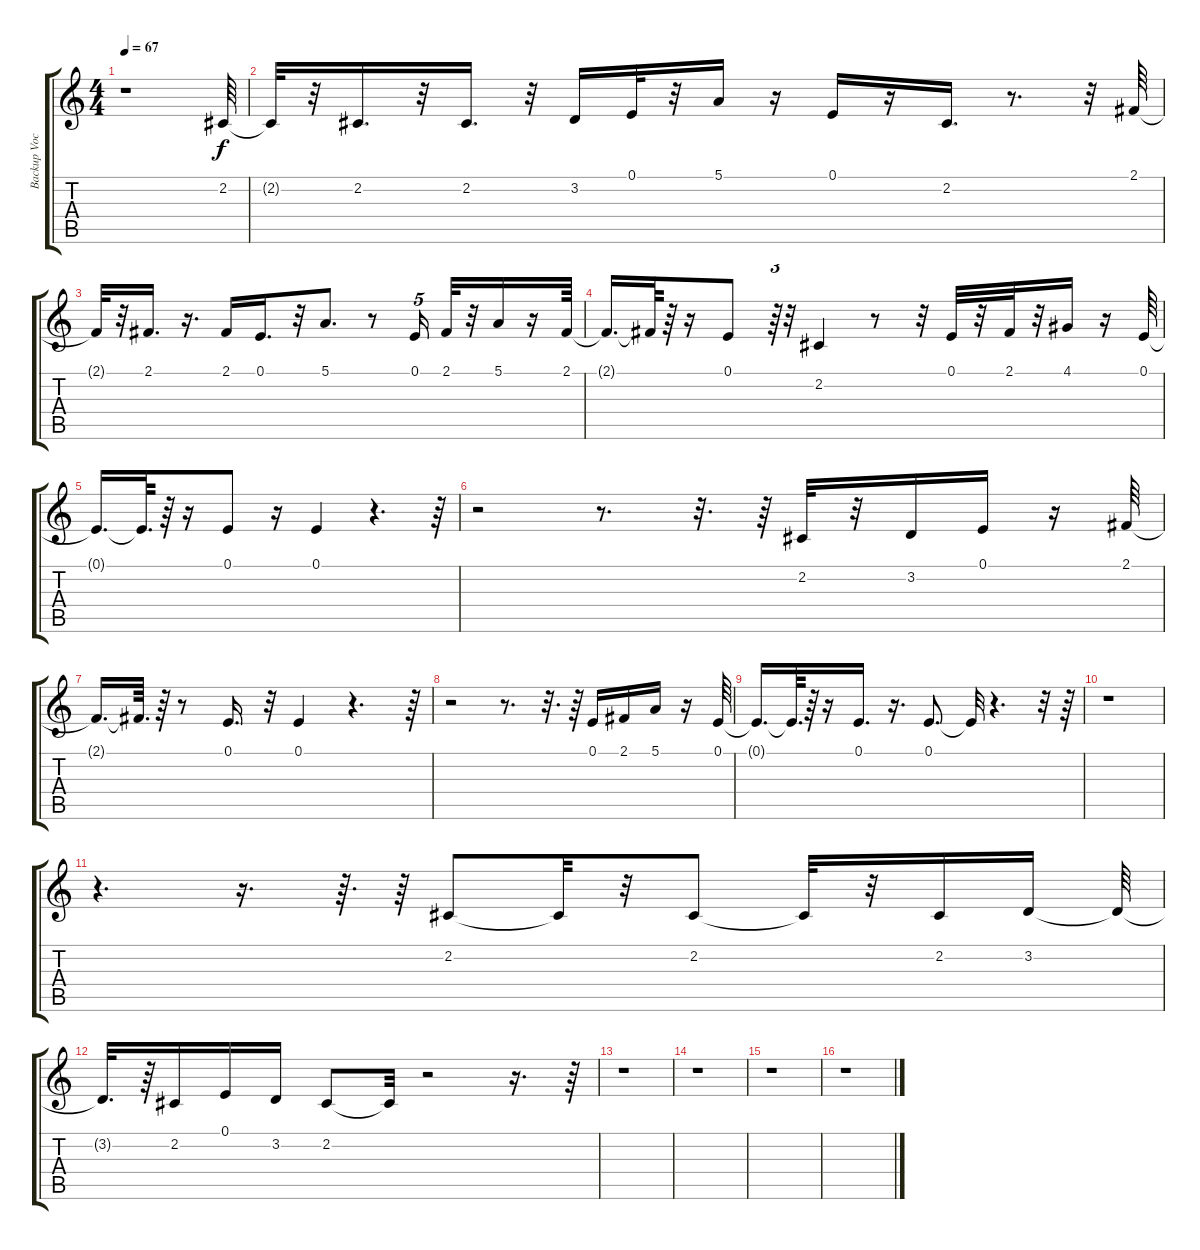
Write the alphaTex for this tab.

\track ("Backup Vocals " "Backup Voc") {instrument choiraahs}
\staff {score tabs}
\tuning (E4 B3 G3 D3 A2 E2) {hide}
\ts (4 4)
\tempo 67
\clef g2
\ks c
r.1{dy f} 2.2.64 |
2.2{t}.32 r.32 2.2.16{d} r.32 2.2.16{d} r.32 3.2.16 0.1.32 r.32 5.1.16 r.16 0.1.16 r.16 2.2.16{d} r.8{d} r.32 2.1.64 |
2.1{t}.32 r.32 2.1.16{d} r.16{d} 2.1.16 0.1.16{d} r.32 5.1.8{d} r.8 0.1.16{tu (5 4)} 2.1.32 r.32 5.1.16 r.16 2.1.64 |
2.1{t}.16{d} 2.1{t}.64 r.64 r.16 0.1.8 r.64{tu (3 2)} r.32 2.2.4 r.8 r.32 0.1.32 r.32 2.1.32 r.32 4.1.16 r.16 0.1.64 |
0.1{t}.16{d} 0.1{t}.64{d} r.64 r.16 0.1.8 r.16 0.1.4 r.4{d} r.64 |
r.2 r.8{d} r.32{d} r.64 2.2.32 r.32 3.2.16 0.1.16 r.16 2.1.64 |
2.1{t}.16{d} 2.1{t}.64{d} r.64 r.8 0.1.16{d} r.32 0.1.4 r.4{d} r.64 |
r.2 r.8{d} r.32{d} r.64 0.1.16 2.1.16 5.1.16 r.16 0.1.64 |
0.1{t}.16{d} 0.1{t}.64{d} r.64 r.16 0.1.16{d} r.16{d} 0.1.8{d} 0.1{t}.32 r.4{d} r.32 r.64 |
r.1 |
r.4{d} r.16{d} r.64{d} r.64 2.2.8 2.2{t}.32 r.32 2.2.8 2.2{t}.32 r.32 2.2.16 3.2.16 3.2{t}.64 |
3.2{t}.32{d} r.64 2.2.16 0.1.16 3.2.16 2.2.8 2.2{t}.32 r.2 r.16{d} r.64 |
r.1 |
r.1 |
r.1 |
r.1
